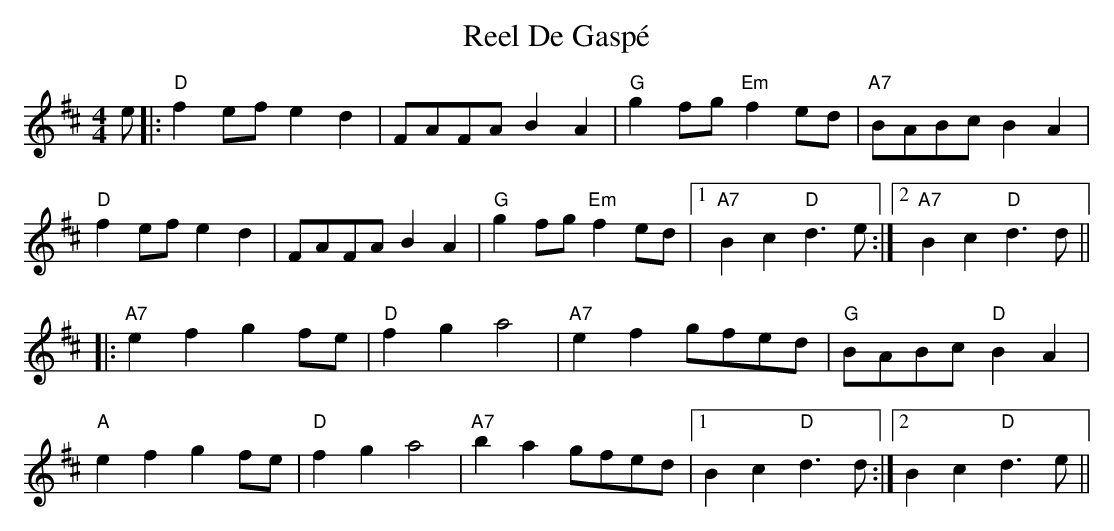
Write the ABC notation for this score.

X:1
T: Reel De Gaspé
M: 4/4
L: 1/8
K: Dmaj
e|:"D"f2ef e2d2|FAFA B2A2|"G"g2fg "Em"f2ed|"A7"BABc B2A2|
"D"f2ef e2d2|FAFA B2A2|"G"g2fg "Em"f2ed|1 "A7"B2 c2 "D"d3e:|2 "A7"B2 c2 "D"d3d||
|:"A7"e2f2 g2fe|"D"f2g2a4|"A7"e2f2 gfed|"G"BABc "D"B2A2|
"A"e2f2 g2fe|"D"f2g2a4|"A7"b2a2 gfed|1 B2c2"D"d3d:|2 B2c2 "D"d3e||
